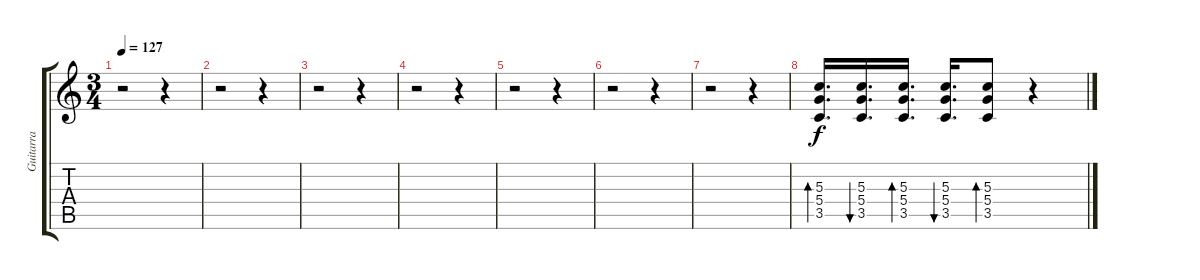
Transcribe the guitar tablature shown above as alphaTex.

\track ("Guitarra  Extra" "Guitarra  ") {instrument distortionguitar}
\staff {score tabs}
\tuning (E4 B3 G3 D3 A2 E2) {hide}
\ts (3 4)
\tempo 127
\clef g2
\ks c
r.2{dy f} r.4 |
r.2 r.4 |
r.2 r.4 |
r.2 r.4 |
r.2 r.4 |
r.2 r.4 |
r.2 r.4 |
(5.3 5.4 3.5).16{d bd 60} (5.3 5.4 3.5).16{d bu 60} (5.3 5.4 3.5).16{d bd 60} (5.3 5.4 3.5).16{d bu 60} (5.3 5.4 3.5).8{bd 60} r.4
